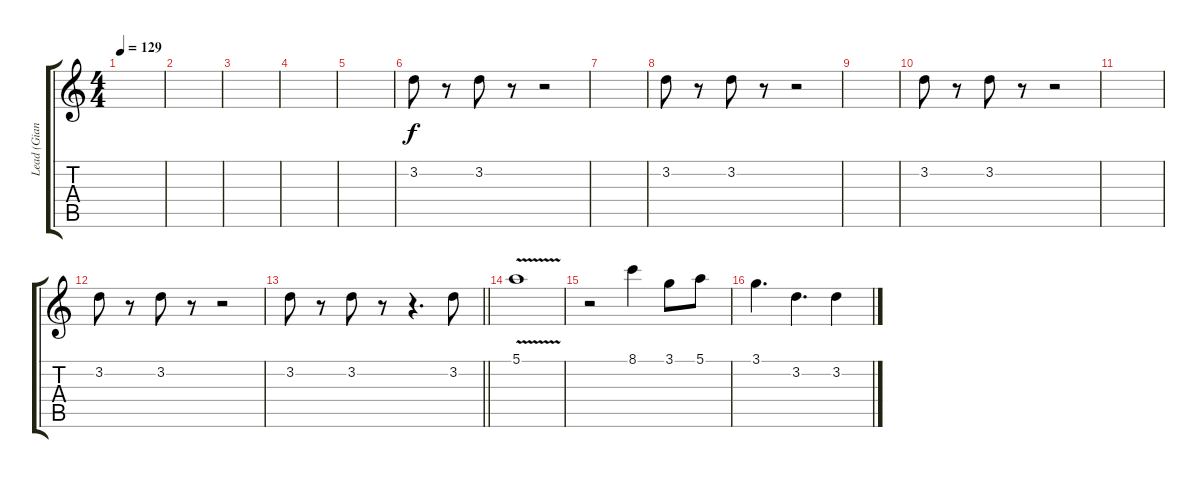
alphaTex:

\track ("Lead (Gianni)" "Lead (Gian") {instrument acousticguitarsteel}
\staff {score tabs}
\tuning (E4 B3 G3 D3 A2 E2) {hide}
\ts (4 4)
\tempo 129
\clef g2
\ks c
|
|
|
|
|
3.2.8{dy f} r.8 3.2.8 r.8 r.2 |
|
3.2.8 r.8 3.2.8 r.8 r.2 |
|
3.2.8 r.8 3.2.8 r.8 r.2 |
|
3.2.8 r.8 3.2.8 r.8 r.2 |
\barLineRight lightlight
3.2.8 r.8 3.2.8 r.8 r.4{d} 3.2.8 |
5.1{v}.1 |
r.2 8.1.4 3.1.8 5.1.8 |
3.1.4{d} 3.2.4{d} 3.2.4
